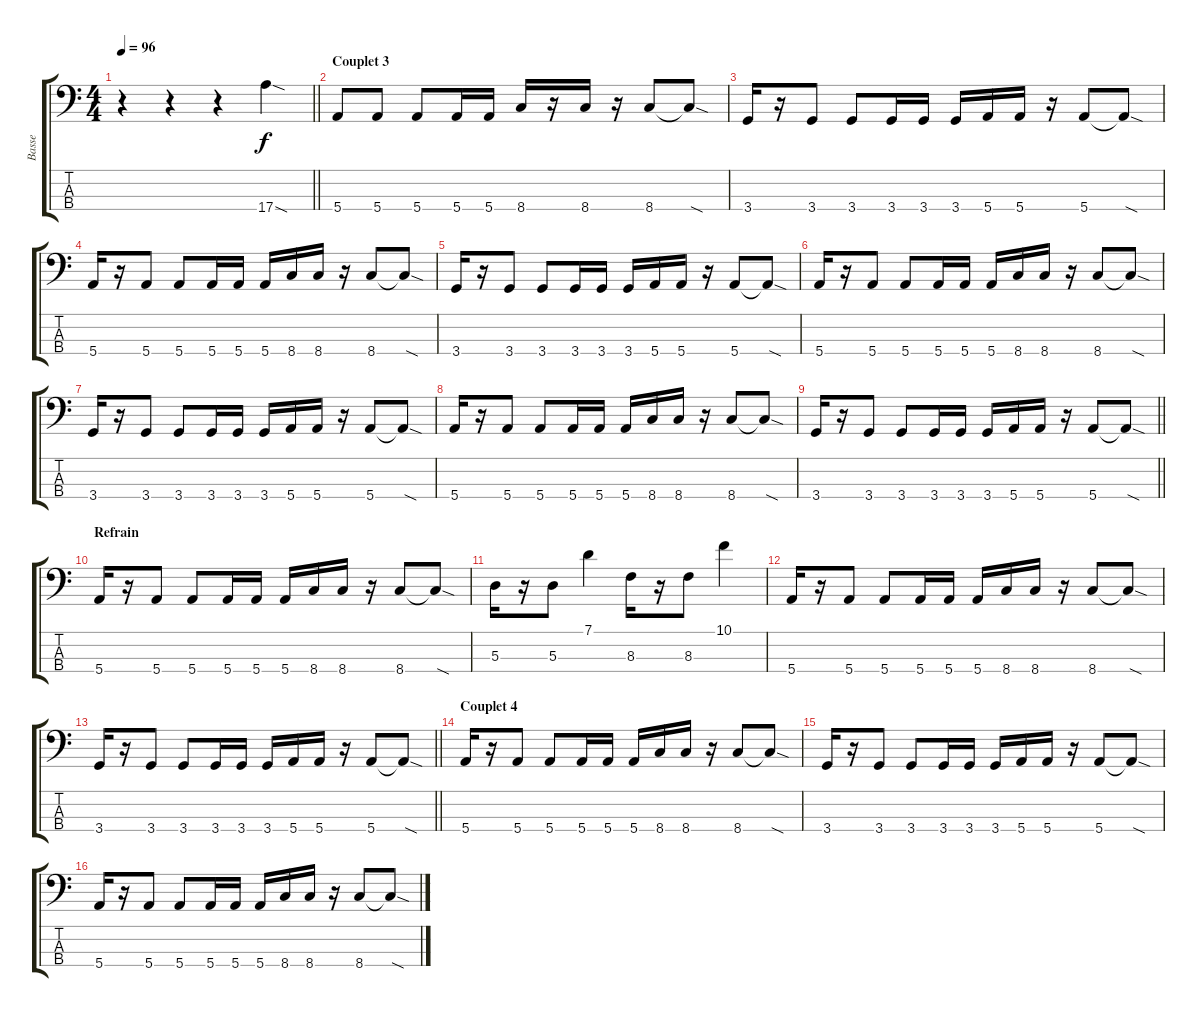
\track ("Basse" "Basse") {instrument electricbasspick}
\staff {score tabs}
\tuning (G2 D2 A1 E1) {hide}
\ts (4 4)
\tempo 96
\clef f4
\barLineRight lightlight
\ks c
r.4{dy f} r.4 r.4 17.4{sod}.4 |
\section ("" "Couplet 3")
5.4.8 5.4.8 5.4.8 5.4.16 5.4.16 8.4.16 r.16 8.4.16 r.16 8.4.8 8.4{sod t}.8 |
3.4.16 r.16 3.4.8 3.4.8 3.4.16 3.4.16 3.4.16 5.4.16 5.4.16 r.16 5.4.8 5.4{sod t}.8 |
5.4.16 r.16 5.4.8 5.4.8 5.4.16 5.4.16 5.4.16 8.4.16 8.4.16 r.16 8.4.8 8.4{sod t}.8 |
3.4.16 r.16 3.4.8 3.4.8 3.4.16 3.4.16 3.4.16 5.4.16 5.4.16 r.16 5.4.8 5.4{sod t}.8 |
5.4.16 r.16 5.4.8 5.4.8 5.4.16 5.4.16 5.4.16 8.4.16 8.4.16 r.16 8.4.8 8.4{sod t}.8 |
3.4.16 r.16 3.4.8 3.4.8 3.4.16 3.4.16 3.4.16 5.4.16 5.4.16 r.16 5.4.8 5.4{sod t}.8 |
5.4.16 r.16 5.4.8 5.4.8 5.4.16 5.4.16 5.4.16 8.4.16 8.4.16 r.16 8.4.8 8.4{sod t}.8 |
\barLineRight lightlight
3.4.16 r.16 3.4.8 3.4.8 3.4.16 3.4.16 3.4.16 5.4.16 5.4.16 r.16 5.4.8 5.4{sod t}.8 |
\section ("" "Refrain")
5.4.16 r.16 5.4.8 5.4.8 5.4.16 5.4.16 5.4.16 8.4.16 8.4.16 r.16 8.4.8 8.4{sod t}.8 |
5.3.16 r.16 5.3.8 7.1.4 8.3.16 r.16 8.3.8 10.1.4 |
5.4.16 r.16 5.4.8 5.4.8 5.4.16 5.4.16 5.4.16 8.4.16 8.4.16 r.16 8.4.8 8.4{sod t}.8 |
\barLineRight lightlight
3.4.16 r.16 3.4.8 3.4.8 3.4.16 3.4.16 3.4.16 5.4.16 5.4.16 r.16 5.4.8 5.4{sod t}.8 |
\section ("" "Couplet 4")
5.4.16 r.16 5.4.8 5.4.8 5.4.16 5.4.16 5.4.16 8.4.16 8.4.16 r.16 8.4.8 8.4{sod t}.8 |
3.4.16 r.16 3.4.8 3.4.8 3.4.16 3.4.16 3.4.16 5.4.16 5.4.16 r.16 5.4.8 5.4{sod t}.8 |
5.4.16 r.16 5.4.8 5.4.8 5.4.16 5.4.16 5.4.16 8.4.16 8.4.16 r.16 8.4.8 8.4{sod t}.8
